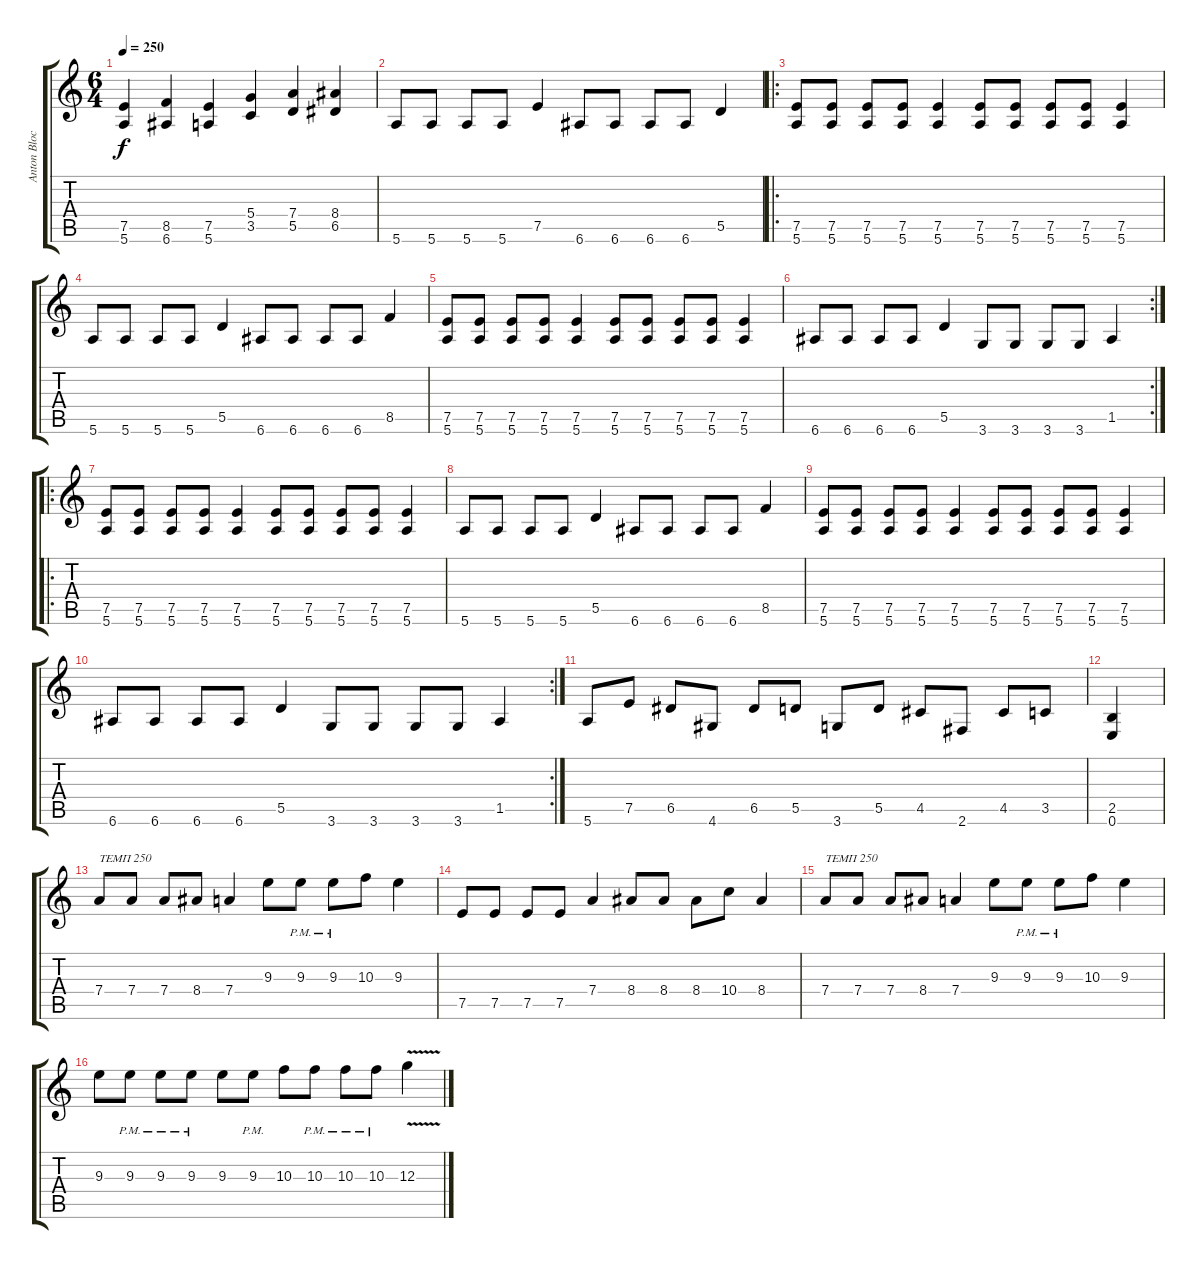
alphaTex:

\track ("Anton Blochin guitar" "Anton Bloc") {instrument overdrivenguitar}
\staff {score tabs}
\tuning (E4 B3 G3 D3 A2 E2) {hide}
\ts (6 4)
\tempo 250
\clef g2
\ks c
(7.5 5.6).4{dy f} (8.5 6.6).4 (7.5 5.6).4 (5.4 3.5).4 (7.4 5.5).4 (8.4 6.5).4 |
5.6.8 5.6.8 5.6.8 5.6.8 7.5.4 6.6.8 6.6.8 6.6.8 6.6.8 5.5.4 |
\ro
(7.5 5.6).8 (7.5 5.6).8 (7.5 5.6).8 (7.5 5.6).8 (7.5 5.6).4 (7.5 5.6).8 (7.5 5.6).8 (7.5 5.6).8 (7.5 5.6).8 (7.5 5.6).4 |
5.6.8 5.6.8 5.6.8 5.6.8 5.5.4 6.6.8 6.6.8 6.6.8 6.6.8 8.5.4 |
(7.5 5.6).8 (7.5 5.6).8 (7.5 5.6).8 (7.5 5.6).8 (7.5 5.6).4 (7.5 5.6).8 (7.5 5.6).8 (7.5 5.6).8 (7.5 5.6).8 (7.5 5.6).4 |
\rc 2
6.6.8 6.6.8 6.6.8 6.6.8 5.5.4 3.6.8 3.6.8 3.6.8 3.6.8 1.5.4 |
\ro
(7.5 5.6).8 (7.5 5.6).8 (7.5 5.6).8 (7.5 5.6).8 (7.5 5.6).4 (7.5 5.6).8 (7.5 5.6).8 (7.5 5.6).8 (7.5 5.6).8 (7.5 5.6).4 |
5.6.8 5.6.8 5.6.8 5.6.8 5.5.4 6.6.8 6.6.8 6.6.8 6.6.8 8.5.4 |
(7.5 5.6).8 (7.5 5.6).8 (7.5 5.6).8 (7.5 5.6).8 (7.5 5.6).4 (7.5 5.6).8 (7.5 5.6).8 (7.5 5.6).8 (7.5 5.6).8 (7.5 5.6).4 |
\rc 2
6.6.8 6.6.8 6.6.8 6.6.8 5.5.4 3.6.8 3.6.8 3.6.8 3.6.8 1.5.4 |
5.6.8 7.5.8 6.5.8 4.6.8 6.5.8 5.5.8 3.6.8 5.5.8 4.5.8 2.6.8 4.5.8 3.5.8 |
(2.5 0.6).4 |
7.4.8{txt "ТЕМП 250"} 7.4.8 7.4.8 8.4.8 7.4.4 9.3.8 9.3{pm}.8 9.3{pm}.8 10.3.8 9.3.4 |
7.5.8 7.5.8 7.5.8 7.5.8 7.4.4 8.4.8 8.4.8 8.4.8 10.4.8 8.4.4 |
7.4.8{txt "ТЕМП 250"} 7.4.8 7.4.8 8.4.8 7.4.4 9.3.8 9.3{pm}.8 9.3{pm}.8 10.3.8 9.3.4 |
9.3.8 9.3{pm}.8 9.3{pm}.8 9.3{pm}.8 9.3.8 9.3{pm}.8 10.3.8 10.3{pm}.8 10.3{pm}.8 10.3{pm}.8 12.3{v}.4
